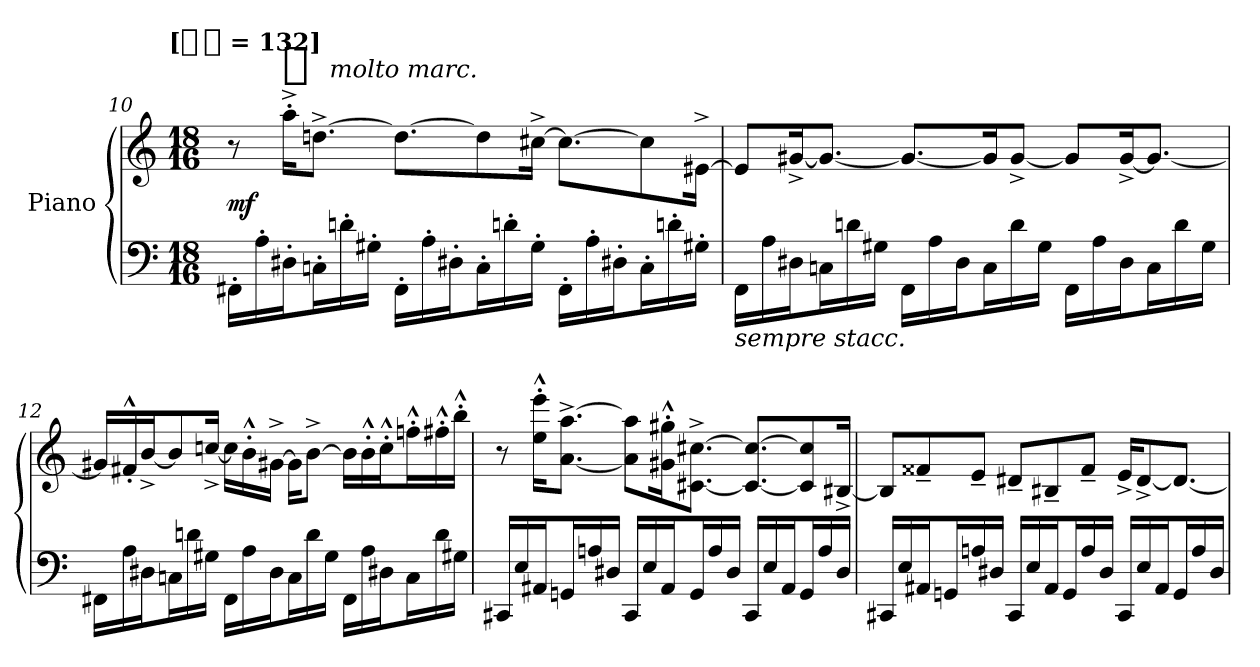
**kern	**kern	**dynam
*part1	*part1	*part1
*staff2	*staff1	*staff1/2
*I"Piano	*	*
*clefF4	*clefG2	*
*k[]	*k[]	*
*C:	*C:	*
!!LO:TX:omd:t=[[8th-dot] = 132]
*M18/16	*M18/16	*
*MM99	*MM99	*
=10	=10	=10
16FF#X'LL	8r	mf
16A'	.	.
!	!	!LO:DY:a:t=%s molto marc.
16D#X'J	16aa'^KL	f
16Cn'L	[8.ddn^J	.
16dn'	.	.
16G#X'JJ	.	.
16FF#'LL	8.ddL_	.
16A'	.	.
16D#X'J	.	.
16C'L	8dd]	.
16dn'	.	.
16G#'JJ	[16cc#X^Jk	.
16FF#'LL	8.cc#\L_	.
16A'	.	.
16D#X'J	.	.
16C'L	8cc#]	.
16dn'	.	.
16G#X'JJ	[16e#X^Jk	.
=11	=11	=11
!LO:TX:b:i:t=sempre stacc.	!	!
16FFLL	8e#L]	.
16A	.	.
16D#XJ	[16g#X^K	.
16CnL	8.g#J_	.
16dn	.	.
16G#XJJ	.	.
16FFLL	8.g#L_	.
16A	.	.
16D#J	.	.
16CL	16g#K]	.
16d	[8g#^J	.
16G#JJ	.	.
16FFLL	8g#L]	.
16A	.	.
16D#J	[16g#^K	.
16CL	8.g#J_	.
16d	.	.
16G#JJ	.	.
=12	=12	=12
16FF#XLL	16g#XLL]	.
16A	16f#X'^^	.
16D#XJ	[16b^J	.
16CnL	8b]	.
16dn	.	.
16G#XJJ	[16ccn^Jk	.
16FF#LL	16cc\LL]	.
16A	16b'^^\	.
16D#J	[16g#X^\JJ	.
16CL	16g#\KL]	.
16d	[8b^\J	.
16G#JJ	.	.
16FF#LL	16bLL]	.
16A	16b'^^	.
16D#XJ	16cc'^^J	.
16CL	16ffn'^^L	.
16d	16ff#X'^^	.
16G#XJJ	16bb'^^JJ	.
=13	=13	=13
16CC#XLL	8r	.
16E	.	.
16AA#XJ	16ee'^^ 16eee'^^KL	.
16GGnL	[8.a^ [8.aa^J	.
16An	.	.
16D#XJJ	.	.
16CC#LL	8a] 8aa]L	.
16E	.	.
16AA#J	16g#X'^^ 16gg#X'^^K	.
16GGL	[8.c#X^ [8.cc#X^J	.
16A	.	.
16D#JJ	.	.
16CC#LL	8.c#_ 8.cc#_L	.
16E	.	.
16AA#J	.	.
16GGL	8c#] 8cc#]	.
16A	.	.
16D#JJ	[16B#X^Jk	.
=14	=14	=14
16CC#XLL	8B#L]	.
16E	.	.
16AA#XJ	8f##X~	.
16GGnL	.	.
16An	8e~J	.
16D#XJJ	.	.
16CC#LL	8d#X~L	.
16E	.	.
16AA#J	8B#X~	.
16GGL	.	.
16A	8f##~J	.
16D#JJ	.	.
16CC#LL	16e^KL	.
16E	[8d#^	.
16AA#J	.	.
16GGL	8.d#J_	.
16A	.	.
16D#JJ	.	.
=	=	=
*-	*-	*-
